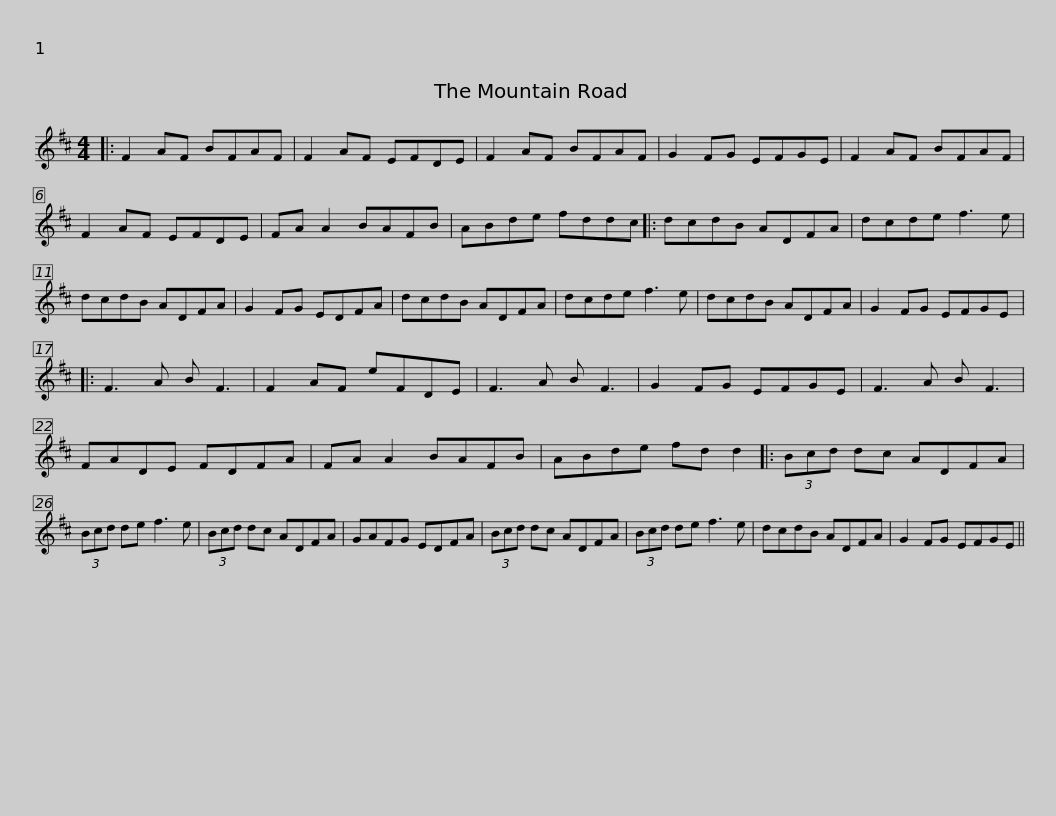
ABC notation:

X:1
L:1/8
M:4/4
I:linebreak $
K:D
V:1 treble
V:1
|: F2 AF BFAF | F2 AF EFDE | F2 AF BFAF | G2 FG EFGE | F2 AF BFAF | %5
 F2 AF EFDE |$ FA A2 BAFB | ABde fddc |: dcdB ADFA | dcde f3 e | %10
 dcdB ADFA | G2 FG EDFA |$ dcdB ADFA | dcde f3 e | dcdB ADFA | %15
 G2 FG EFGE |: F3 A B F3 | F2 AF eFDE |$ F3 A B F3 | G2 FG EFGE | %20
 F3 A B F3 | FADE FDFA | FA A2 BAFB | ABde fd d2 |:$ (3Bcd dc ADFA | %25
 (3Bcd de f3 e | (3Bcd dc ADFA | GAFG EDFA | (3Bcd dc ADFA |$ (3Bcd de f3 e | %30
 dcdB ADFA | G2 FG EFGE || %32
